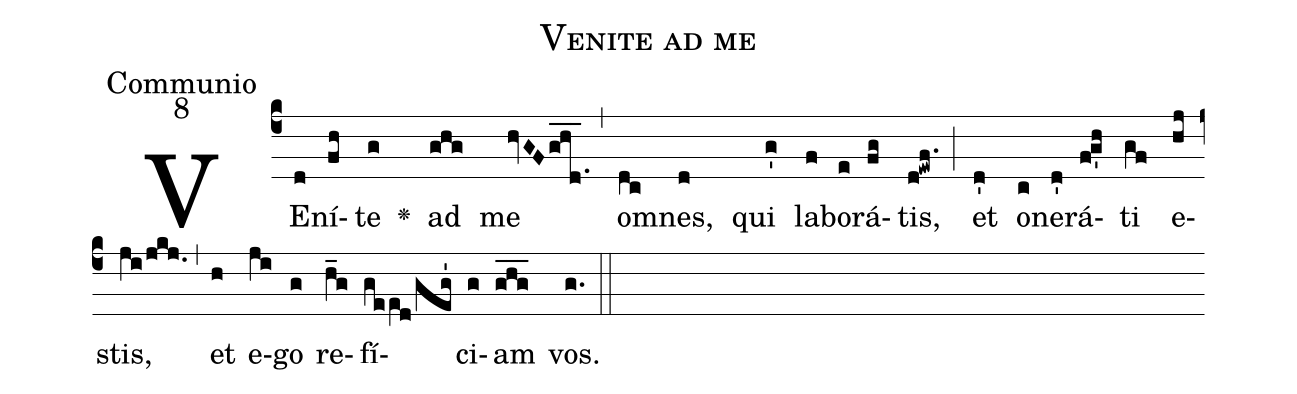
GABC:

name:Venite ad me;
office-part:Communio;
mode:8;
%%
(c4) VE(d)ní(fh)te(g) <v>\greheightstar</v>() ad(ghg) me(hvGFghd.1___) (,) o(dc)mnes,(d) qui(g') la(f)bo(e)rá(fg)tis,(d!ewf.) (;) et(d') o(c)ne(d')rá(fg'h)ti(gf) e(hj)stis,(ji/jkj.) (,) et(h) e(ji)go(g) re(h_g)fí(gee[ll:1]d/geg')ci(g)am(ghg___) vos.(g.) (::)
